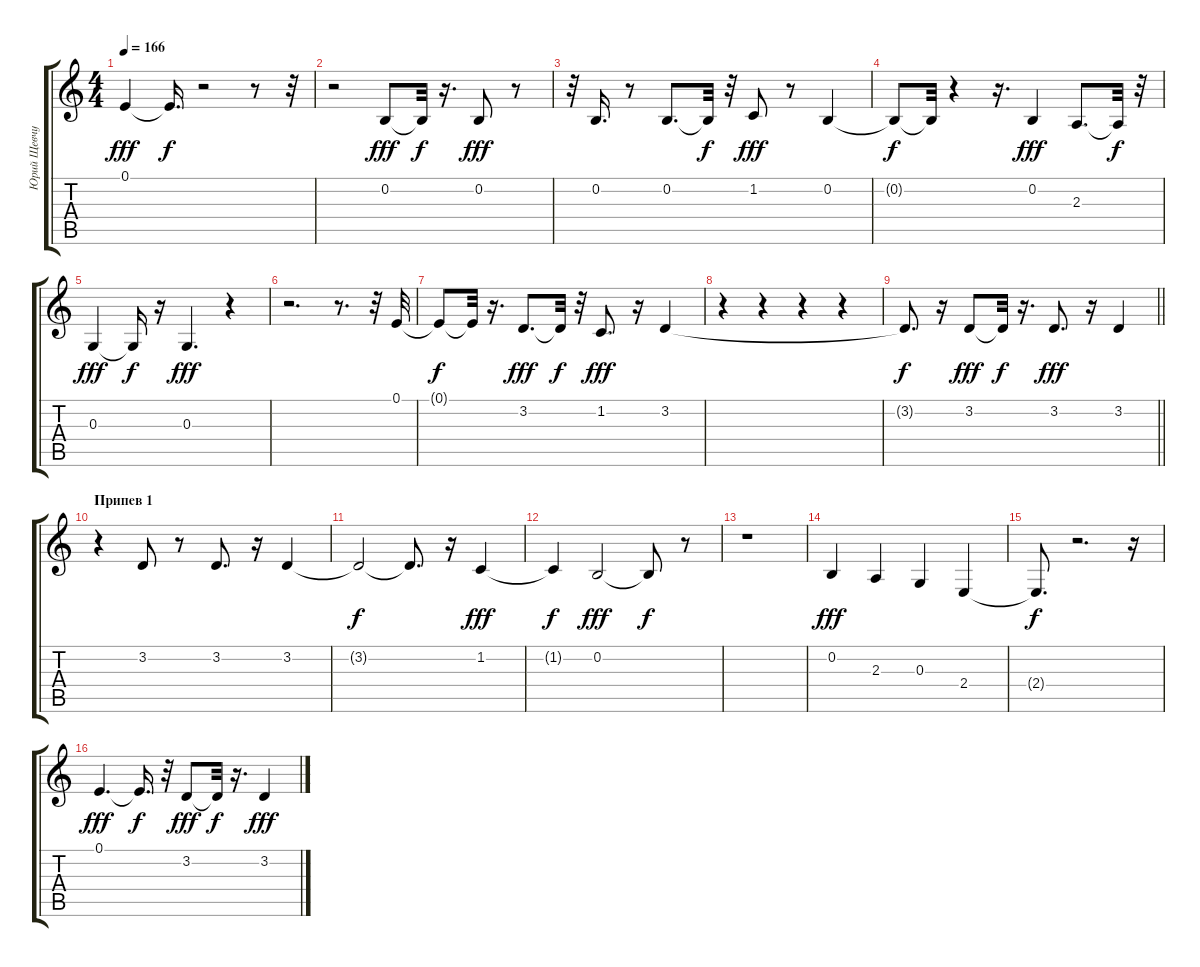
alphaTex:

\track ("Юрий Щевчук" "Юрий Щевчу") {instrument clarinet}
\staff {score tabs}
\tuning (E4 B3 G3 D3 A2 E2) {hide}
\ts (4 4)
\tempo 166
\clef g2
\ks c
0.1.4{dy fff} 0.1{t}.16{d dy f} r.2 r.8 r.32 |
r.2 0.2.8{dy fff} 0.2{t}.32{dy f} r.16{d} 0.2.8{dy fff} r.8 |
r.32 0.2.16{d} r.8 0.2.8{d} 0.2{t}.32{dy f} r.32 1.2.8{dy fff} r.8 0.2.4 |
0.2{t}.8{dy f} 0.2{t}.32 r.4 r.16{d} 0.2.4{dy fff} 2.3.8{d} 2.3{t}.32{dy f} r.32 |
0.3.4{dy fff} 0.3{t}.16{dy f} r.16 0.3.4{d dy fff} r.4 |
r.2{d} r.8{d} r.32 0.1.32 |
0.1{t}.8{dy f} 0.1{t}.32 r.16{d} 3.2.8{d dy fff} 3.2{t}.32{dy f} r.32 1.2.8{d dy fff} r.16 3.2.4 |
r.4 r.4 r.4 r.4 |
\barLineRight lightlight
3.2{t}.8{d dy f} r.16 3.2.8{dy fff} 3.2{t}.32{dy f} r.16{d} 3.2.8{d dy fff} r.16 3.2.4 |
\section ("" "Припев 1")
r.4 3.2.8 r.8 3.2.8{d} r.16 3.2.4 |
3.2{t}.2{dy f} 3.2{t}.8{d} r.16 1.2.4{dy fff} |
1.2{t}.4{dy f} 0.2.2{dy fff} 0.2{t}.8{dy f} r.8 |
r.1 |
0.2.4{dy fff} 2.3.4 0.3.4 2.4.4 |
2.4{t}.8{d dy f} r.2{d} r.16 |
0.1.4{d dy fff} 0.1{t}.16{d dy f} r.32 3.2.8{dy fff} 3.2{t}.32{dy f} r.16{d} 3.2.4{dy fff}
